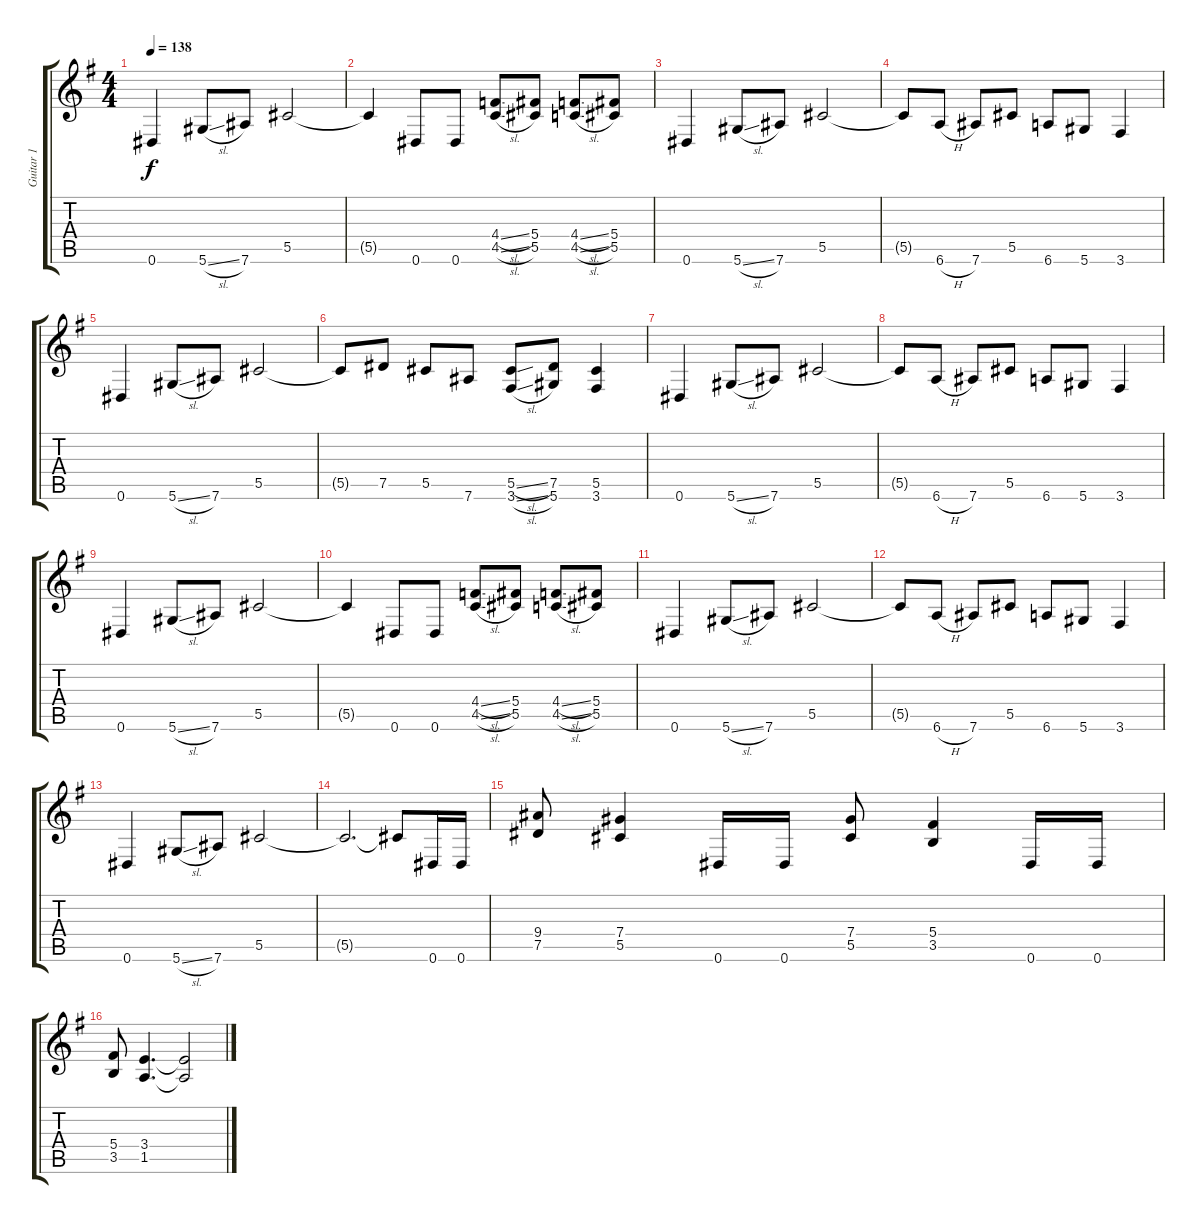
\track ("Guitar 1" "Guitar 1") {instrument distortionguitar}
\staff {score tabs}
\tuning (Eb4 Bb3 Gb3 Db3 Ab2 Eb2) {hide}
\ts (4 4)
\tempo 138
\clef g2
\ks g
0.6.4{dy f} 5.6{sl}.8 7.6.8 5.5.2 |
5.5{t}.4 0.6.8 0.6.8 (4.4{sl} 4.5{sl}).8 (5.4 5.5).8 (4.4{sl} 4.5{sl}).8 (5.4 5.5).8 |
0.6.4 5.6{sl}.8 7.6.8 5.5.2 |
5.5{t}.8 6.6{h}.8 7.6.8 5.5.8 6.6.8 5.6.8 3.6.4 |
0.6.4 5.6{sl}.8 7.6.8 5.5.2 |
5.5{t}.8 7.5.8 5.5.8 7.6.8 (5.5{sl} 3.6{sl}).8 (7.5 5.6).8 (5.5 3.6).4 |
0.6.4 5.6{sl}.8 7.6.8 5.5.2 |
5.5{t}.8 6.6{h}.8 7.6.8 5.5.8 6.6.8 5.6.8 3.6.4 |
0.6.4 5.6{sl}.8 7.6.8 5.5.2 |
5.5{t}.4 0.6.8 0.6.8 (4.4{sl} 4.5{sl}).8 (5.4 5.5).8 (4.4{sl} 4.5{sl}).8 (5.4 5.5).8 |
0.6.4 5.6{sl}.8 7.6.8 5.5.2 |
5.5{t}.8 6.6{h}.8 7.6.8 5.5.8 6.6.8 5.6.8 3.6.4 |
0.6.4 5.6{sl}.8 7.6.8 5.5.2 |
5.5{t}.2{d} 5.5{t}.8 0.6.16 0.6.16 |
(9.4 7.5).8 (7.4 5.5).4 0.6.16 0.6.16 (7.4 5.5).8 (5.4 3.5).4 0.6.16 0.6.16 |
(5.4 3.5).8 (3.4 1.5).4{d} (3.4{t} 1.5{t}).2
